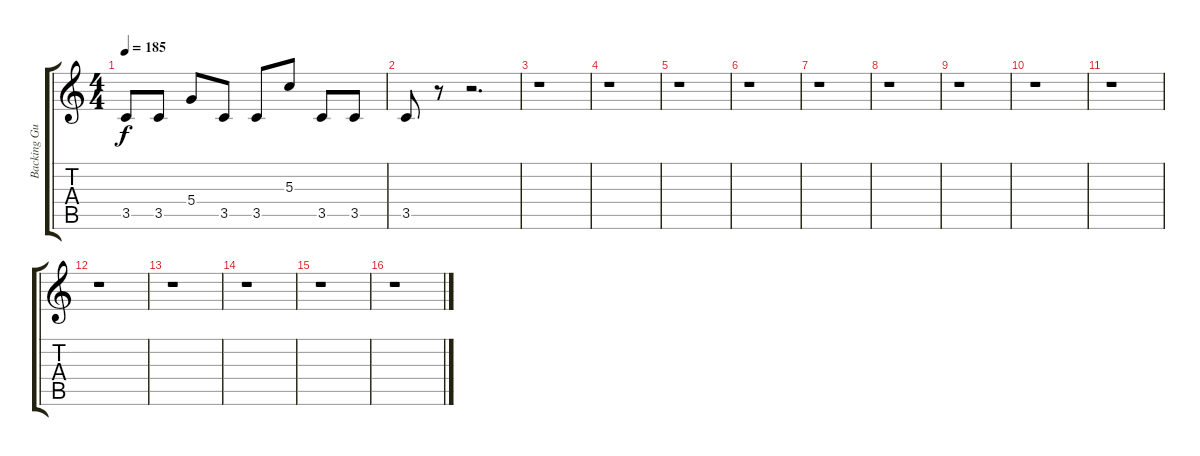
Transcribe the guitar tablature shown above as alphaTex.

\track ("Backing Guitar" "Backing Gu") {instrument distortionguitar}
\staff {score tabs}
\tuning (E4 B3 G3 D3 A2 E2) {hide}
\ts (4 4)
\tempo 185
\clef g2
\ks c
3.5.8{dy f} 3.5.8 5.4.8 3.5.8 3.5.8 5.3.8 3.5.8 3.5.8 |
3.5.8 r.8 r.2{d} |
r.1 |
r.1 |
r.1 |
r.1 |
r.1 |
r.1 |
r.1 |
r.1 |
r.1 |
r.1 |
r.1 |
r.1 |
r.1 |
r.1
